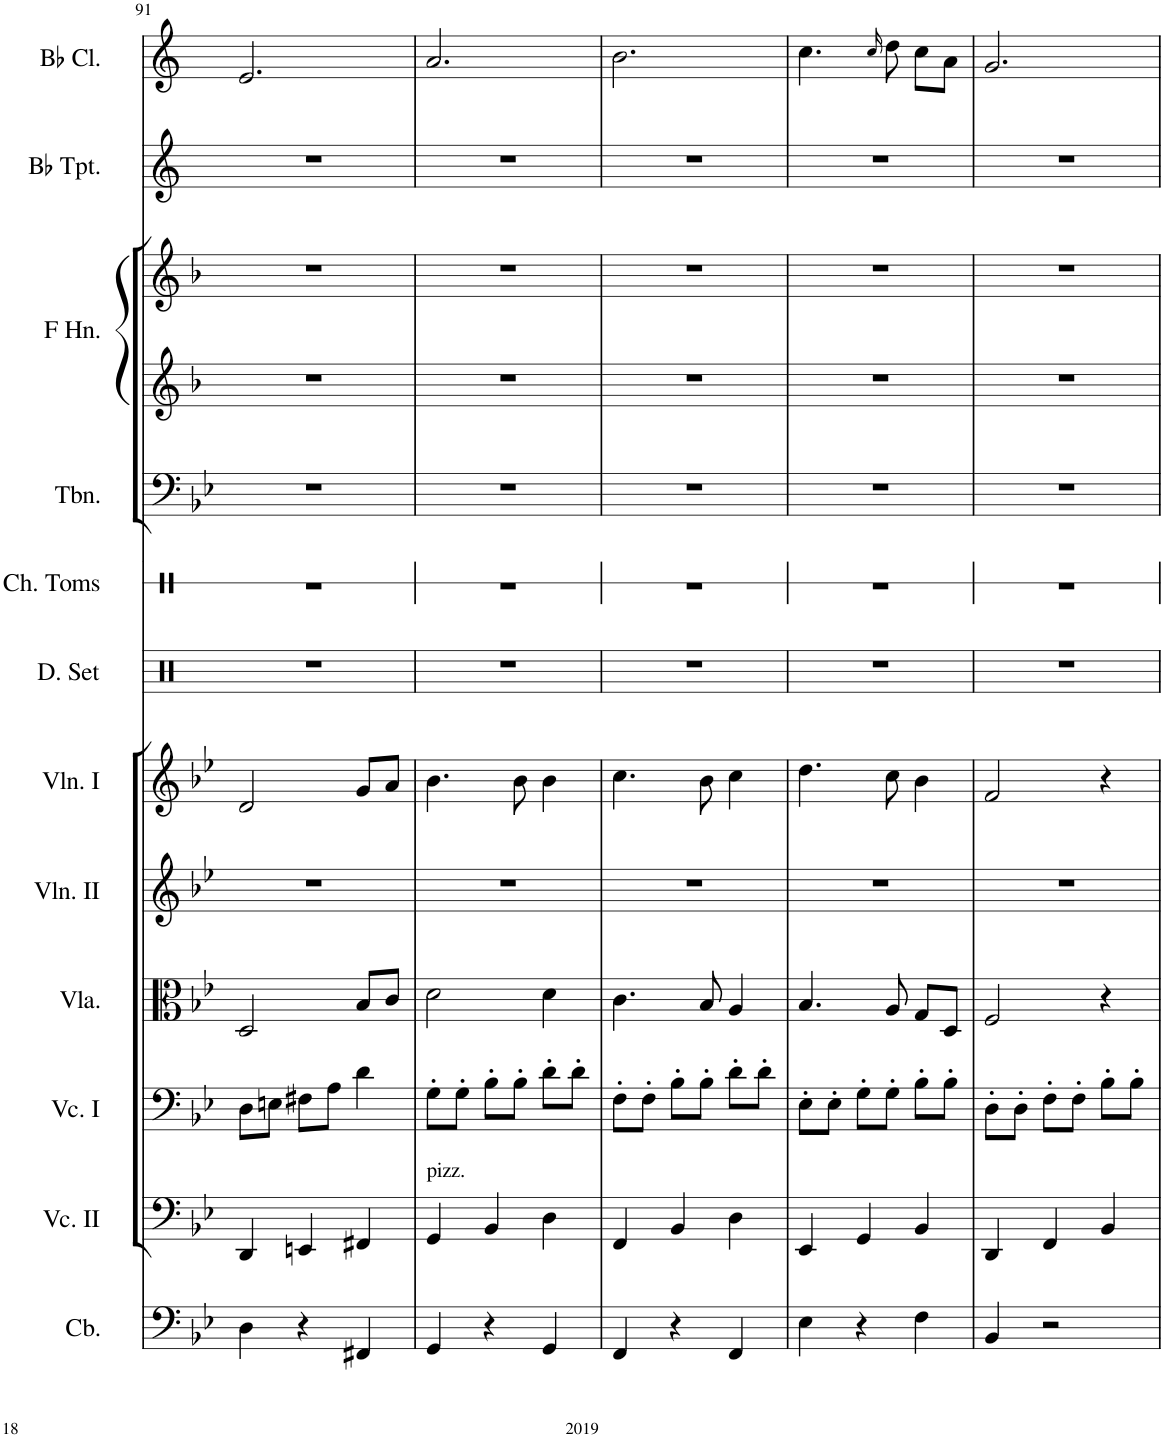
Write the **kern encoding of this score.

**kern	**kern	**kern	**kern	**kern	**kern	**kern	**kern	**kern	**kern	**kern	**kern	**kern
*part12	*part11	*part10	*part9	*part8	*part7	*part6	*part5	*part4	*part3	*part3	*part2	*part1
*staff13	*staff12	*staff11	*staff10	*staff9	*staff8	*staff7	*staff6	*staff5	*staff4	*staff3	*staff2	*staff1
*I"Contrabasses	*I"Violoncellos II	*I"Violoncellos I	*I"Violas	*I"Violins II	*I"Violins I	*I"Drumset	*I"Chinese Tom-Toms	*I"Trombone	*I"French Horn	*	*I"Trumpets in Bb	*I"Clarinets in Bb
*I'Cb.	*I'Vc. II	*I'Vc. I	*I'Vla.	*I'Vln. II	*I'Vln. I	*I'D. Set	*I'Ch. Toms	*I'Tbn.	*I'F Hn.	*	*	*
!!LO:PB:g=z
*clefF4	*clefF4	*clefF4	*clefC3	*clefG2	*clefG2	*clefX	*clefX	*clefF4	*clefG2	*clefG2	*clefG2	*clefG2
*Trd7c12	*	*	*	*	*	*	*	*	*Trd4c7	*Trd4c7	*Trd1c2	*Trd1c2
*k[b-e-]	*k[b-e-]	*k[b-e-]	*k[b-e-]	*k[b-e-]	*k[b-e-]	*k[]	*k[]	*k[b-e-]	*k[b-]	*k[b-]	*k[]	*k[]
*M3/4	*M3/4	*M3/4	*M3/4	*M3/4	*M3/4	*M3/4	*M3/4	*M3/4	*M3/4	*M3/4	*M3/4	*M3/4
=91	=91	=91	=91	=91	=91	=91	=91	=91	=91	=91	=91	=91
4D\	4DD/	8D\L	2D/	2.r	2d/	2.r	2.r	2.r	2.r	2.r	2.r	2.e/
.	.	8En\J	.	.	.	.	.	.	.	.	.	.
4r	4EEn/	8F#X\L	.	.	.	.	.	.	.	.	.	.
.	.	8A\J	.	.	.	.	.	.	.	.	.	.
4FF#X/	4FF#X/	4d\	8B-/L	.	8g/L	.	.	.	.	.	.	.
.	.	.	8c/J	.	8a/J	.	.	.	.	.	.	.
=92	=92	=92	=92	=92	=92	=92	=92	=92	=92	=92	=92	=92
!	!LO:TX:a:t=pizz.	!	!	!	!	!	!	!	!	!	!	!
4GG/	4GG/	8G'\L	2d\	2.r	4.b-\	2.r	2.r	2.r	2.r	2.r	2.r	2.a/
.	.	8G'\J	.	.	.	.	.	.	.	.	.	.
4r	4BB-/	8B-'\L	.	.	.	.	.	.	.	.	.	.
.	.	8B-'\J	.	.	8b-\	.	.	.	.	.	.	.
4GG/	4D\	8d'\L	4d\	.	4b-\	.	.	.	.	.	.	.
.	.	8d'\J	.	.	.	.	.	.	.	.	.	.
=93	=93	=93	=93	=93	=93	=93	=93	=93	=93	=93	=93	=93
4FF/	4FF/	8F'\L	4.c\	2.r	4.cc\	2.r	2.r	2.r	2.r	2.r	2.r	2.b\
.	.	8F'\J	.	.	.	.	.	.	.	.	.	.
4r	4BB-/	8B-'\L	.	.	.	.	.	.	.	.	.	.
.	.	8B-'\J	8B-/	.	8b-\	.	.	.	.	.	.	.
4FF/	4D\	8d'\L	4A/	.	4cc\	.	.	.	.	.	.	.
.	.	8d'\J	.	.	.	.	.	.	.	.	.	.
=94	=94	=94	=94	=94	=94	=94	=94	=94	=94	=94	=94	=94
4E-\	4EE-/	8E-'\L	4.B-/	2.r	4.dd\	2.r	2.r	2.r	2.r	2.r	2.r	4.cc\
.	.	8E-'\J	.	.	.	.	.	.	.	.	.	.
4r	4GG/	8G'\L	.	.	.	.	.	.	.	.	.	.
.	.	.	.	.	.	.	.	.	.	.	.	16qcc/
.	.	8G'\J	8A/	.	8cc\	.	.	.	.	.	.	8dd\
4F\	4BB-/	8B-'\L	8G/L	.	4b-\	.	.	.	.	.	.	8cc\L
.	.	8B-'\J	8D/J	.	.	.	.	.	.	.	.	8a\J
=95	=95	=95	=95	=95	=95	=95	=95	=95	=95	=95	=95	=95
4BB-/	4DD/	8D'\L	2F/	2.r	2f/	2.r	2.r	2.r	2.r	2.r	2.r	2.g/
.	.	8D'\J	.	.	.	.	.	.	.	.	.	.
2r	4FF/	8F'\L	.	.	.	.	.	.	.	.	.	.
.	.	8F'\J	.	.	.	.	.	.	.	.	.	.
.	4BB-/	8B-'\L	4r	.	4r	.	.	.	.	.	.	.
.	.	8B-'\J	.	.	.	.	.	.	.	.	.	.
=	=	=	=	=	=	=	=	=	=	=	=	=
*-	*-	*-	*-	*-	*-	*-	*-	*-	*-	*-	*-	*-
